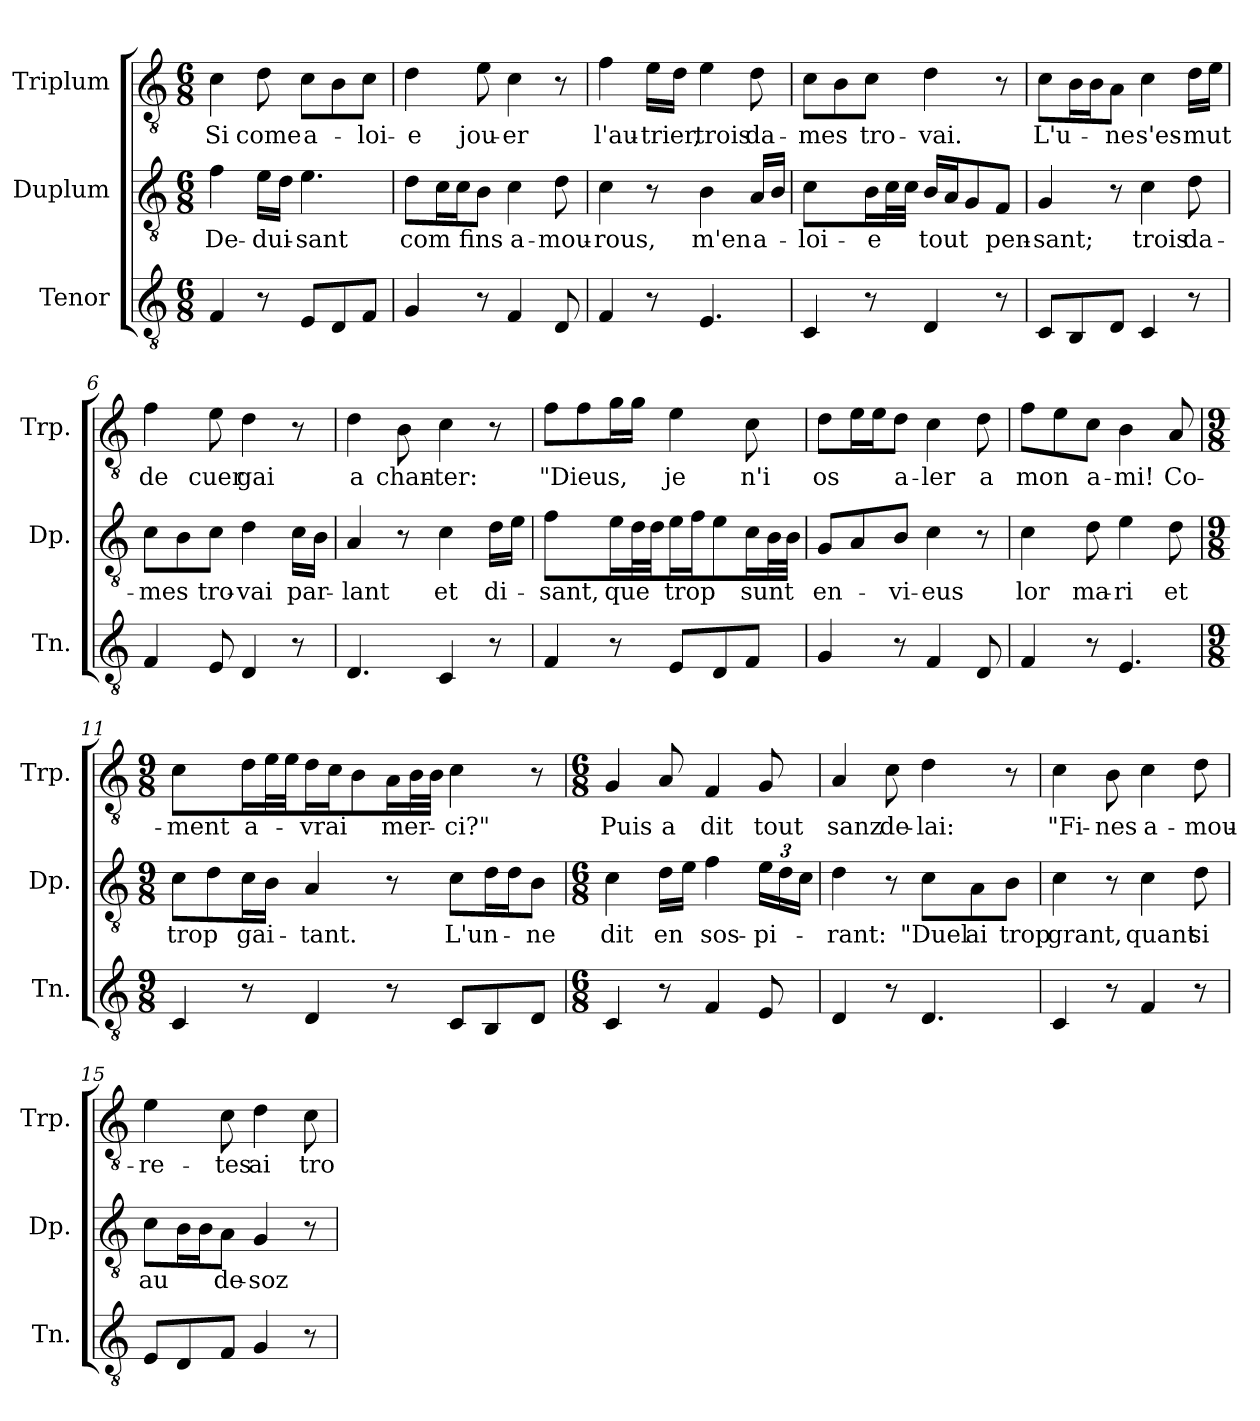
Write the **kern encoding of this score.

**kern	**kern	**text	**kern	**text
*part3	*part2	*part2	*part1	*part1
*staff3	*staff2	*staff2	*staff1	*staff1
*I"Tenor	*I"Duplum	*	*I"Triplum	*
*I'Tn.	*I'Dp.	*	*I'Trp.	*
*clefGv2	*clefGv2	*	*clefGv2	*
*k[]	*k[]	*	*k[]	*
*M6/8	*M6/8	*	*M6/8	*
=1	=1	=1	=1	=1
!	!	!LO:LY:b	!	!LO:LY:b
4F/	4f\	De-	4c\	Si
!	!	!LO:LY:b	!	!LO:LY:b
8r	16e\LL	-dui-	8d\	come
.	16d\JJ	.	.	.
!	!	!LO:LY:b	!	!LO:LY:b
8E/L	4.e\	-sant	8c\L	a-
8D/	.	.	8B\	.
!	!	!	!	!LO:LY:b
8F/J	.	.	8c\J	-loi-
=2	=2	=2	=2	=2
!	!	!LO:LY:b	!	!LO:LY:b
4G/	8d\L	com	4d\	-e
*	*tremolo	*	*	*
.	16c\	.	.	.
.	16c\	.	.	.
*	*Xtremolo	*	*	*
!	!	!LO:LY:b	!	!LO:LY:b
8r	8B\J	fins	8e\	jou-
!	!	!LO:LY:b	!	!LO:LY:b
4F/	4c\	a-	4c\	-er
!	!	!LO:LY:b	!	!
8D/	8d\	-mou-	8r	.
=3	=3	=3	=3	=3
!	!	!LO:LY:b	!	!LO:LY:b
4F/	4c\	-rous,	4f\	l'au-
!	!	!	!	!LO:LY:b
8r	8r	.	16e\LL	-trier,
.	.	.	16d\JJ	.
!	!	!LO:LY:b	!	!LO:LY:b
4.E/	4B\	m'en	4e\	trois
!	!	!LO:LY:b	!	!LO:LY:b
.	16A/LL	a-	8d\	da-
.	16B/JJ	.	.	.
=4	=4	=4	=4	=4
!	!	!LO:LY:b	!	!LO:LY:b
4C/	4c\	-loi-	8c\L	-mes
.	.	.	8B\	.
!	!	!LO:LY:b	!	!LO:LY:b
8r	16B\LL	-e	8c\J	tro-
*	*tremolo	*	*	*
.	32c\	.	.	.
.	32c\JJJ	.	.	.
*	*Xtremolo	*	*	*
!	!	!LO:LY:b	!	!LO:LY:b
4D/	16B/LL	tout	4d\	-vai.
.	16A/J	.	.	.
.	8G/	.	.	.
!	!	!LO:LY:b	!	!
8r	8F/J	pen-	8r	.
=5	=5	=5	=5	=5
!	!	!LO:LY:b	!	!LO:LY:b
8C/L	4G/	-sant;	8c\L	L'u-
*	*	*	*tremolo	*
8BB/	.	.	16B\	.
.	.	.	16B\	.
*	*	*	*Xtremolo	*
!	!	!	!	!LO:LY:b
8D/J	8r	.	8A\J	-ne
!	!	!LO:LY:b	!	!LO:LY:b
4C/	4c\	trois	4c\	s'es-
!	!	!LO:LY:b	!	!LO:LY:b
8r	8d\	da-	16d\LL	-mut
.	.	.	16e\JJ	.
!!LO:LB:g=z
=6	=6	=6	=6	=6
!	!	!LO:LY:b	!	!LO:LY:b
4F/	8c\L	-mes	4f\	de
.	8B\	.	.	.
!	!	!LO:LY:b	!	!LO:LY:b
8E/	8c\J	tro-	8e\	cuer
!	!	!LO:LY:b	!	!LO:LY:b
4D/	4d\	-vai	4d\	gai
!	!	!LO:LY:b	!	!
8r	16c\LL	par-	8r	.
.	16B\JJ	.	.	.
=7	=7	=7	=7	=7
!	!	!LO:LY:b	!	!LO:LY:b
4.D/	4A/	-lant	4d\	a
!	!	!	!	!LO:LY:b
.	8r	.	8B\	chan-
!	!	!LO:LY:b	!	!LO:LY:b
4C/	4c\	et	4c\	-ter:
!	!	!LO:LY:b	!	!
8r	16d\LL	di-	8r	.
.	16e\JJ	.	.	.
=8	=8	=8	=8	=8
!	!	!LO:LY:b	!	!LO:LY:b
4F/	4f\	-sant,	8f\L	"Dieus,
.	.	.	8f\	.
!	!	!LO:LY:b	!	!
*	*	*	*tremolo	*
8r	16e\LL	que	16g\	.
*	*tremolo	*	*	*
.	32d\	.	16g\JJ	.
*	*	*	*Xtremolo	*
.	32d\JJJ	.	.	.
*	*Xtremolo	*	*	*
!	!	!LO:LY:b	!	!LO:LY:b
8E/L	16e\LL	trop	4e\	je
.	16f\J	.	.	.
8D/	8e\	.	.	.
!	!	!LO:LY:b	!	!LO:LY:b
8F/J	16c\L	sunt	8c\	n'i
*	*tremolo	*	*	*
.	32B\	.	.	.
.	32B\JJJ	.	.	.
*	*Xtremolo	*	*	*
=9	=9	=9	=9	=9
!	!	!LO:LY:b	!	!LO:LY:b
4G/	8G/L	en-	8d\L	os
*	*	*	*tremolo	*
.	8A/	.	16e\	.
.	.	.	16e\	.
*	*	*	*Xtremolo	*
!	!	!LO:LY:b	!	!LO:LY:b
8r	8B/J	-vi-	8d\J	a-
!	!	!LO:LY:b	!	!LO:LY:b
4F/	4c\	-eus	4c\	-ler
!	!	!	!	!LO:LY:b
8D/	8r	.	8d\	a
=10	=10	=10	=10	=10
!	!	!LO:LY:b	!	!LO:LY:b
4F/	4c\	lor	8f\L	mon
.	.	.	8e\	.
!	!	!LO:LY:b	!	!LO:LY:b
8r	8d\	ma-	8c\J	a-
!	!	!LO:LY:b	!	!LO:LY:b
4.E/	4e\	-ri	4B\	-mi!
!	!	!LO:LY:b	!	!LO:LY:b
.	8d\	et	8A/	Co-
!!LO:LB:g=z
=11	=11	=11	=11	=11
*M9/8	*M9/8	*	*M9/8	*
!	!	!LO:LY:b	!	!LO:LY:b
4C/	8c\L	trop	4c\	-ment
.	8d\	.	.	.
!	!	!LO:LY:b	!	!LO:LY:b
8r	16c\L	gai-	16d\LL	a-
*	*	*	*tremolo	*
.	16B\JJ	.	32e\	.
.	.	.	32e\JJJ	.
*	*	*	*Xtremolo	*
!	!	!LO:LY:b	!	!LO:LY:b
4D/	4A/	-tant.	16d\LL	-vrai
.	.	.	16c\J	.
.	.	.	8B\	.
!	!	!	!	!LO:LY:b
8r	8r	.	16A\L	mer-
*	*	*	*tremolo	*
.	.	.	32B\	.
.	.	.	32B\JJJ	.
*	*	*	*Xtremolo	*
!	!	!LO:LY:b	!	!LO:LY:b
8C/L	8c\L	L'un-	4c\	-ci?"
*	*tremolo	*	*	*
8BB/	16d\	.	.	.
.	16d\	.	.	.
*	*Xtremolo	*	*	*
!	!	!LO:LY:b	!	!
8D/J	8B\J	-ne	8r	.
=12	=12	=12	=12	=12
*M6/8	*M6/8	*	*M6/8	*
!	!	!LO:LY:b	!	!LO:LY:b
4C/	4c\	dit	4G/	Puis
!	!	!LO:LY:b	!	!LO:LY:b
8r	16d\LL	en	8A/	a
.	16e\JJ	.	.	.
!	!	!LO:LY:b	!	!LO:LY:b
4F/	4f\	sos-	4F/	dit
*	*Xbrackettup	*	*	*
!	!	!LO:LY:b	!	!LO:LY:b
8E/	24e\LL	-pi-	8G/	tout
.	24d\	.	.	.
.	24c\JJ	.	.	.
=13	=13	=13	=13	=13
!	!	!LO:LY:b	!	!LO:LY:b
4D/	4d\	-rant:	4A/	sanz
!	!	!	!	!LO:LY:b
8r	8r	.	8c\	de-
!	!	!LO:LY:b	!	!LO:LY:b
4.D/	8c\L	"Duel	4d\	-lai:
!	!	!LO:LY:b	!	!
.	8A\	ai	.	.
!	!	!LO:LY:b	!	!
.	8B\J	trop	8r	.
=14	=14	=14	=14	=14
!	!	!LO:LY:b	!	!LO:LY:b
4C/	4c\	grant,	4c\	"Fi-
!	!	!	!	!LO:LY:b
8r	8r	.	8B\	-nes
!	!	!LO:LY:b	!	!LO:LY:b
4F/	4c\	quant	4c\	a-
!	!	!LO:LY:b	!	!LO:LY:b
8r	8d\	si	8d\	-mou-
!!LO:PB:g=z
=15	=15	=15	=15	=15
!	!	!LO:LY:b	!	!LO:LY:b
8E/L	8c\L	au	4e\	-re-
*	*tremolo	*	*	*
8D/	16B\	.	.	.
.	16B\	.	.	.
*	*Xtremolo	*	*	*
!	!	!LO:LY:b	!	!LO:LY:b
8F/J	8A\J	de-	8c\	-tes
!	!	!LO:LY:b	!	!LO:LY:b
4G/	4G/	-soz	4d\	ai
!	!	!	!	!LO:LY:b
8r	8r	.	8c\	tro-
=	=	=	=	=
*-	*-	*-	*-	*-
